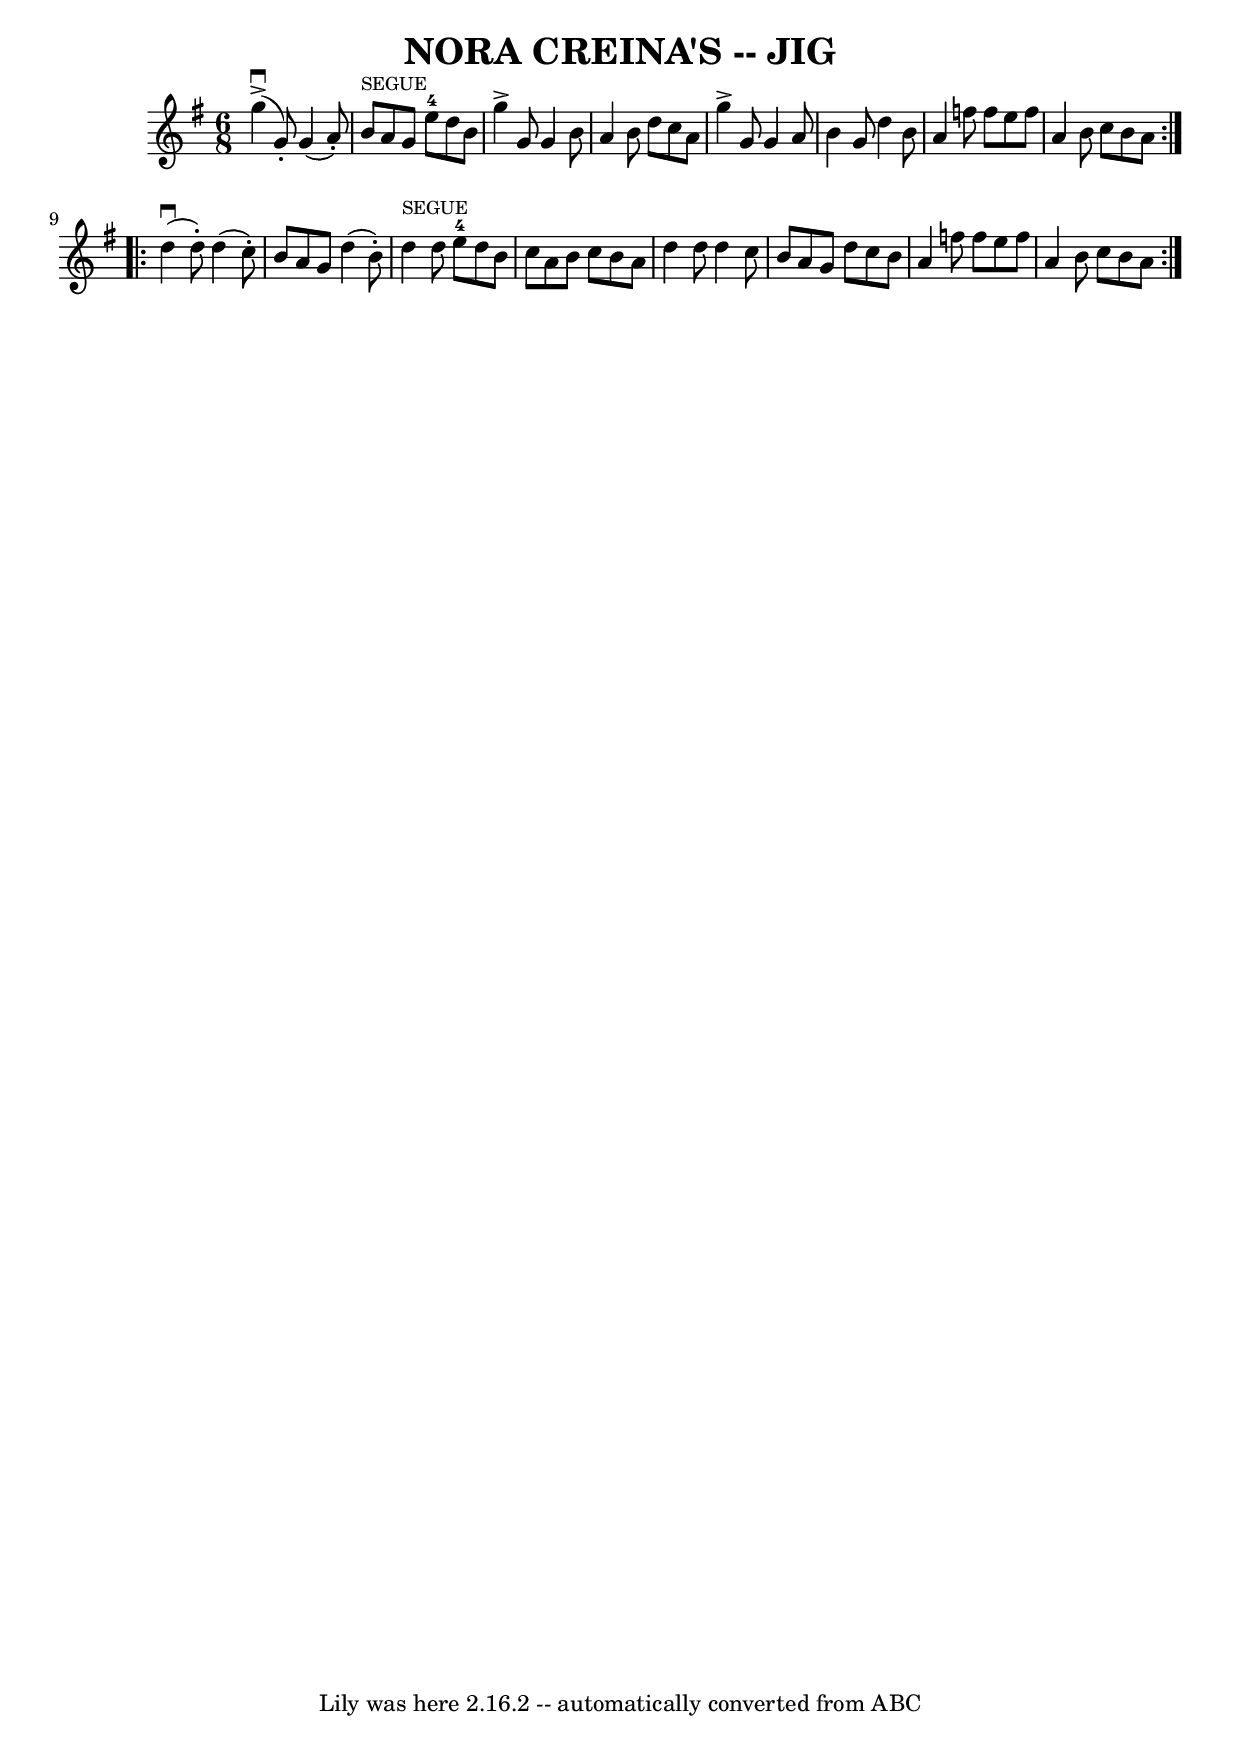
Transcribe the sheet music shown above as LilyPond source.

\version "2.16.2"
\include "Mammoth.ily"
\header {
  %% book = "Ryan's Mammoth Collection of Fiddle Tunes"
  crossRefNumber = "1"
  footnotes = ""
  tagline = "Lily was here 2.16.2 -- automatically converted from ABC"
  title = "NORA CREINA'S -- JIG"

}
voicedefault =  {



  \repeat volta 2 {

    \time 6/8 
    \key g \major     g''4 (^\downbow^\accent g'8-.) g'4 (a'8-.)    |
    b'8^\segue a'8 g'8 e''8-4 d''8 b'8     |
    g''4^\accent g'8 g'4 b'8    |
    a'4 b'8 d''8        c''8 a'8         |
    g''4^\accent g'8 g'4 a'8    |
         b'4 g'8 d''4 b'8     |
    a'4 f''8 f''8 e''8 f''8     |
    a'4 b'8 c''8 b'8 a'8    
  }     
  \repeat volta 2 {     d''4 (^\downbow d''8-.) d''4 (c''8-.)    |
    b'8 a'8 g'8         d''4 (b'8-.)    |
    d''4^\segue d''8 e''8-4 d''8         b'8     |
    c''8 a'8 b'8 c''8 b'8 a'8        |
         d''4 d''8 d''4 c''8     |
    b'8 a'8 g'8 d''8 c''8         b'8     |
    a'4 f''8 f''8 e''8 f''8    |
    a'4 b'8  
    c''8 b'8 a'8    
  }   

}

\score{
  <<

    \context Staff="default"
    {
      \voicedefault 
      
    }

  >>
  \layout {
    
  }
  \midi {
  }

}
